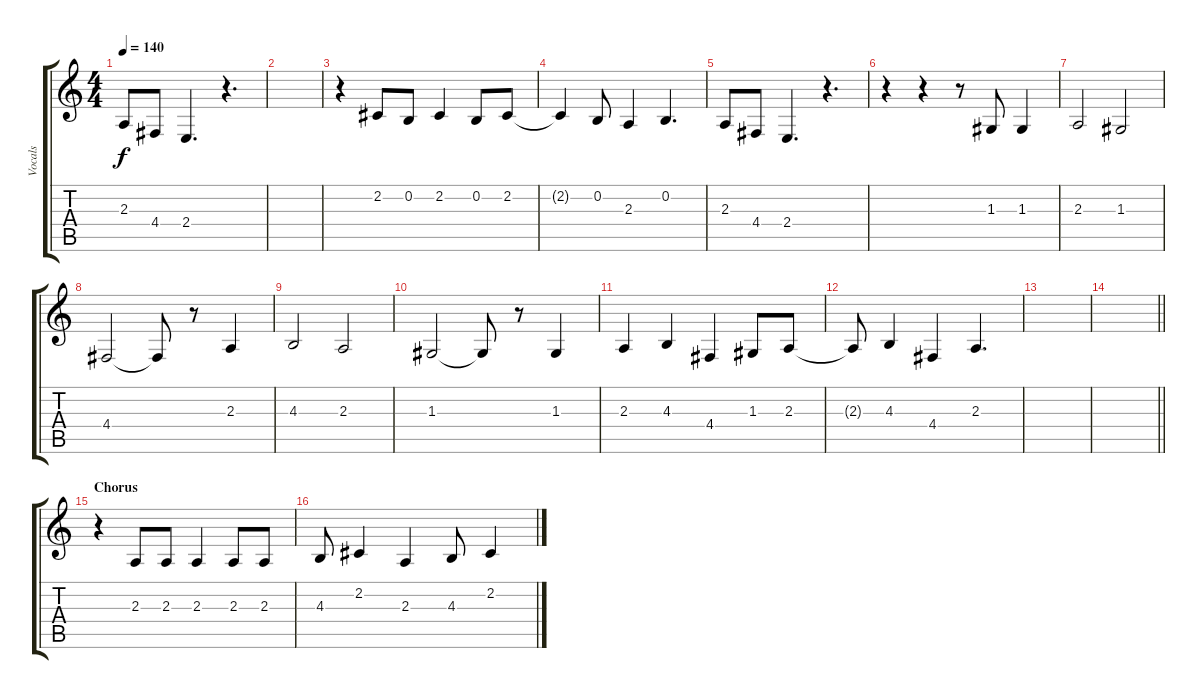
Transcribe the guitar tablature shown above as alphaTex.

\track ("Vocals" "Vocals") {instrument altosax}
\staff {score tabs}
\tuning (E4 B3 G3 D3 A2 E2) {hide}
\ts (4 4)
\tempo 140
\clef g2
\ks c
2.3.8{dy f} 4.4.8 2.4.4{d} r.4{d} |
|
r.4 2.2.8 0.2.8 2.2.4 0.2.8 2.2.8 |
2.2{t}.4 0.2.8 2.3.4 0.2.4{d} |
2.3.8 4.4.8 2.4.4{d} r.4{d} |
r.4 r.4 r.8 1.3.8 1.3.4 |
2.3.2 1.3.2 |
4.4.2 4.4{t}.8 r.8 2.3.4 |
4.3.2 2.3.2 |
1.3.2 1.3{t}.8 r.8 1.3.4 |
2.3.4 4.3.4 4.4.4 1.3.8 2.3.8 |
2.3{t}.8 4.3.4 4.4.4 2.3.4{d} |
|
\barLineRight lightlight
|
\section ("" "Chorus")
r.4 2.3.8 2.3.8 2.3.4 2.3.8 2.3.8 |
4.3.8 2.2.4 2.3.4 4.3.8 2.2.4
